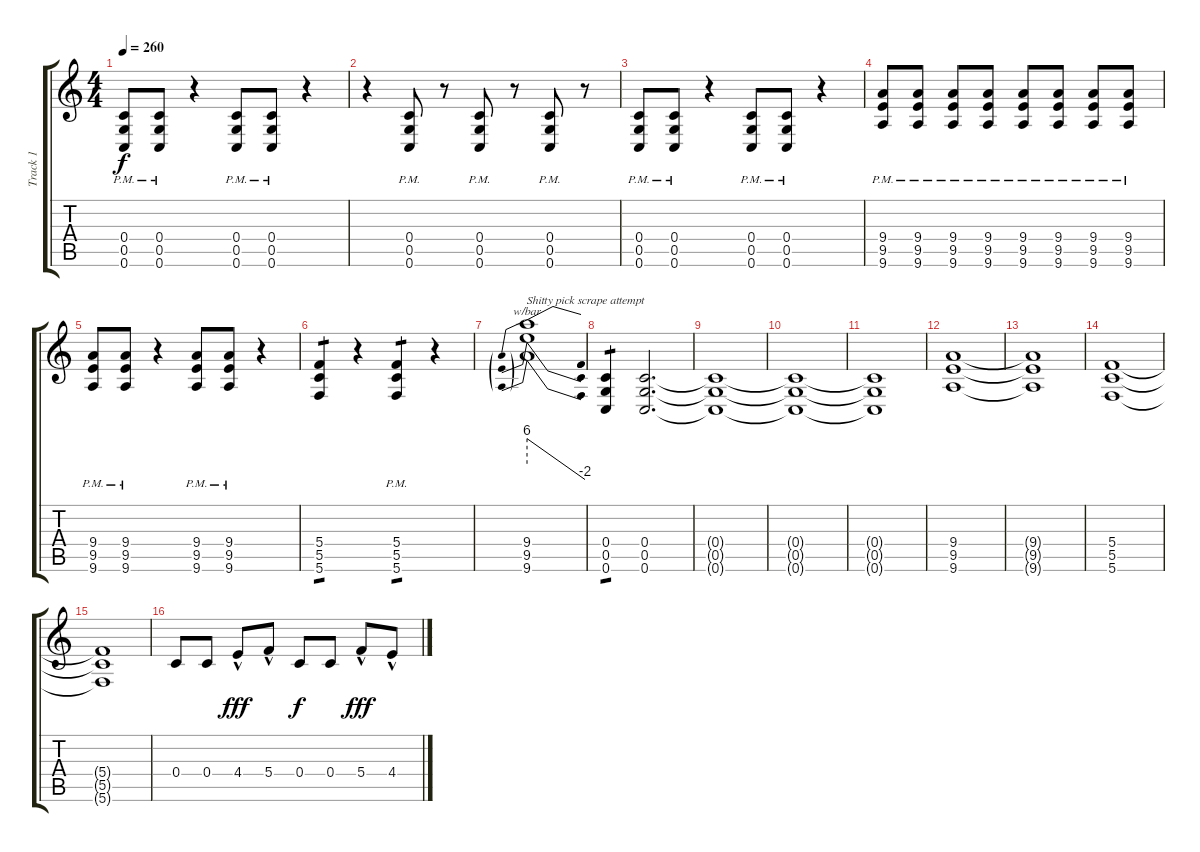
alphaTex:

\track ("Track 1" "Track 1") {instrument distortionguitar}
\staff {score tabs}
\tuning (D4 A3 F3 C3 G2 C2) {hide}
\ts (4 4)
\tempo 260
\clef g2
\ks c
(0.4{pm} 0.5{pm} 0.6{pm}).8{dy f} (0.4{pm} 0.5{pm} 0.6{pm}).8 r.4 (0.4{pm} 0.5{pm} 0.6{pm}).8 (0.4{pm} 0.5{pm} 0.6{pm}).8 r.4 |
r.4 (0.4{pm} 0.5{pm} 0.6{pm}).8 r.8 (0.4{pm} 0.5{pm} 0.6{pm}).8 r.8 (0.4{pm} 0.5{pm} 0.6{pm}).8 r.8 |
(0.4{pm} 0.5{pm} 0.6{pm}).8 (0.4{pm} 0.5{pm} 0.6{pm}).8 r.4 (0.4{pm} 0.5{pm} 0.6{pm}).8 (0.4{pm} 0.5{pm} 0.6{pm}).8 r.4 |
(9.4{pm} 9.5{pm} 9.6{pm}).8 (9.4{pm} 9.5{pm} 9.6{pm}).8 (9.4{pm} 9.5{pm} 9.6{pm}).8 (9.4{pm} 9.5{pm} 9.6{pm}).8 (9.4{pm} 9.5{pm} 9.6{pm}).8 (9.4{pm} 9.5{pm} 9.6{pm}).8 (9.4{pm} 9.5{pm} 9.6{pm}).8 (9.4{pm} 9.5{pm} 9.6{pm}).8 |
(9.4{pm} 9.5{pm} 9.6{pm}).8 (9.4{pm} 9.5{pm} 9.6{pm}).8 r.4 (9.4{pm} 9.5{pm} 9.6{pm}).8 (9.4{pm} 9.5{pm} 9.6{pm}).8 r.4 |
(5.4 5.5 5.6).4{tp 1} r.4 (5.4 5.5{pm} 5.6{pm}).4{tp 1} r.4 |
(9.4 9.5 9.6).1{tbe (predivedive default 0 24 60 -8) txt "Shitty pick scrape attempt"} |
(0.4 0.5 0.6).4{tp 1} (0.4 0.5 0.6).2{d} |
(0.4{t} 0.5{t} 0.6{t}).1 |
(0.4{t} 0.5{t} 0.6{t}).1 |
(0.4{t} 0.5{t} 0.6{t}).1 |
(9.4 9.5 9.6).1 |
(9.4{t} 9.5{t} 9.6{t}).1 |
(5.4 5.5 5.6).1 |
(5.4{t} 5.5{t} 5.6{t}).1 |
0.4.8 0.4.8 4.4{hac}.8{dy fff} 5.4{hac}.8 0.4.8{dy f} 0.4.8 5.4{hac}.8{dy fff} 4.4{hac}.8
